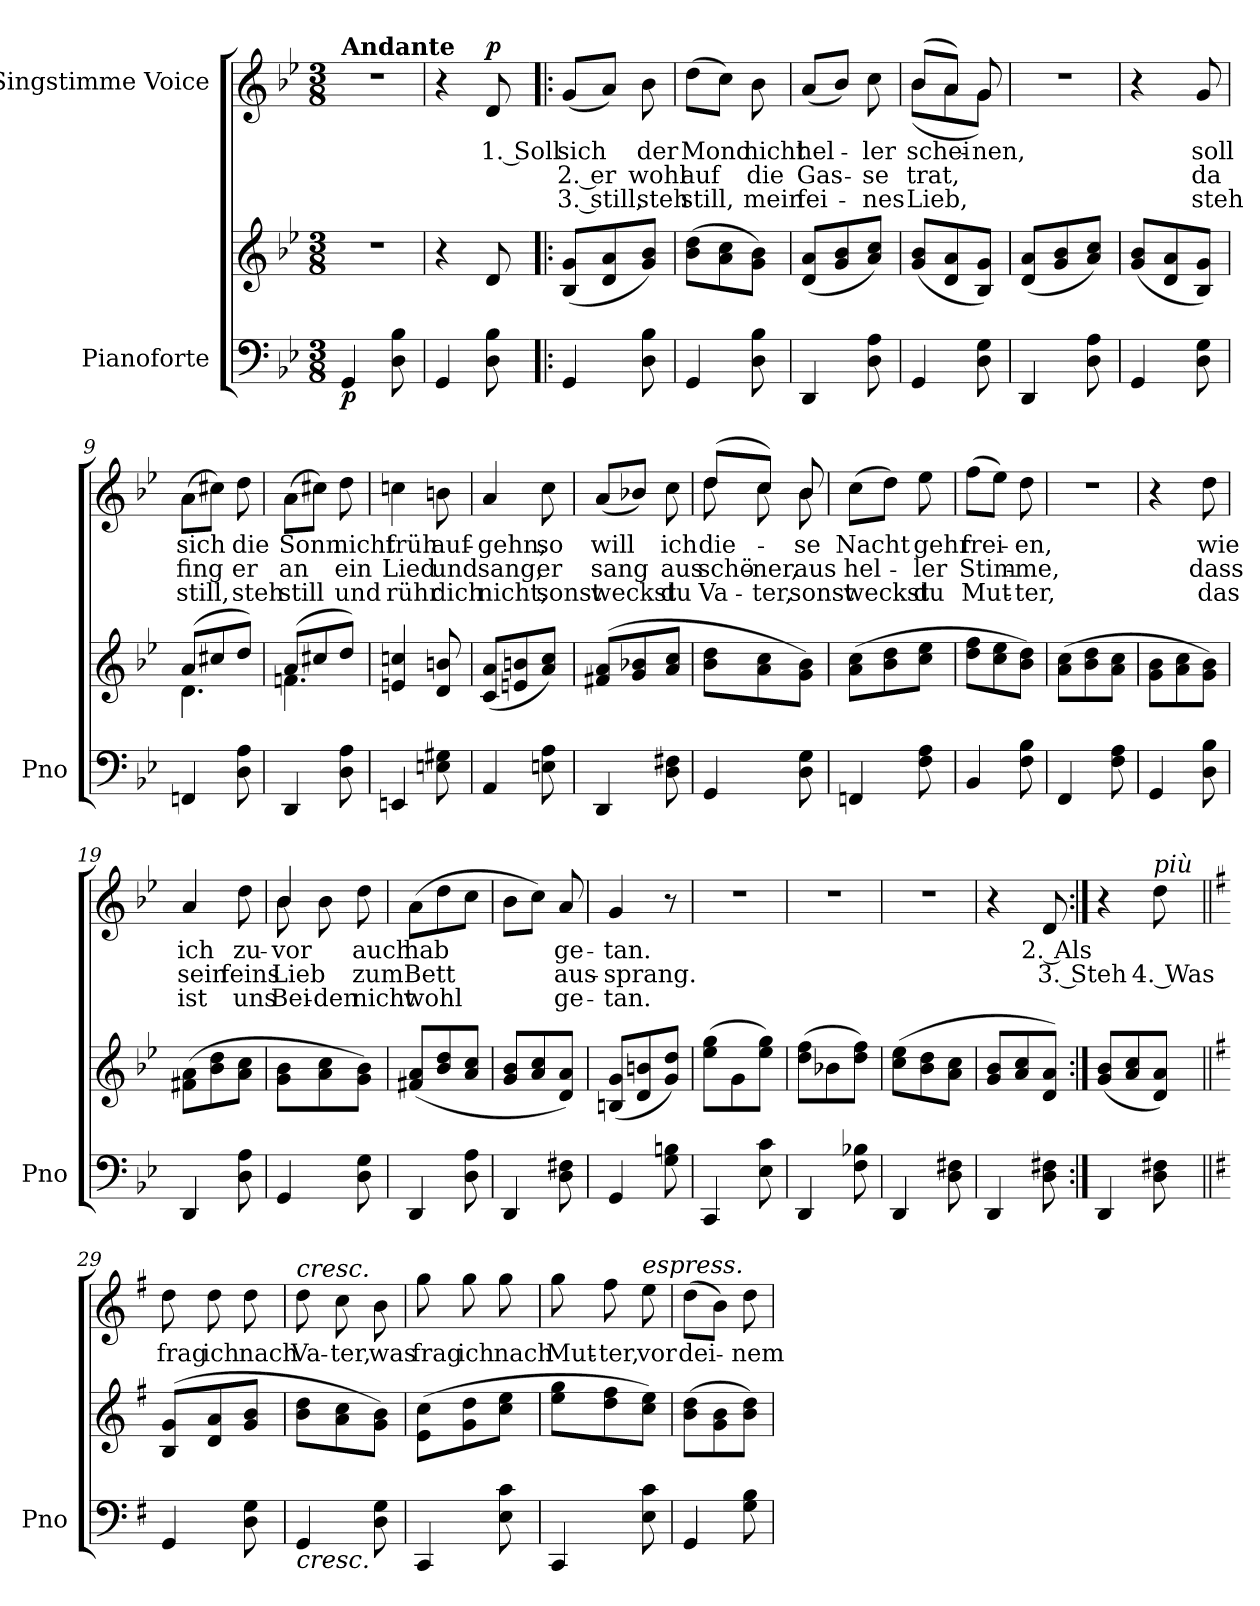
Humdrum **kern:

**kern	**kern	**dynam	**kern	**text	**text	**text	**dynam
*part2	*part2	*part2	*part1	*part1	*part1	*part1	*part1
*staff3	*staff2	*staff2/3	*staff1	*staff1	*staff1	*staff1	*staff1
*I"Pianoforte	*	*	*I"Singstimme Voice	*	*	*	*
*I'Pno	*	*	*	*	*	*	*
*clefF4	*clefG2	*	*clefG2	*	*	*	*
*k[b-e-]	*k[b-e-]	*	*k[b-e-]	*	*	*	*
*M3/8	*M3/8	*	*M3/8	*	*	*	*
=1	=1	=1	=1	=1	=1	=1	=1
!	!	!	!LO:TX:a:B:t=Andante	!	!	!	!
!	!	!LO:DY:b=2	!	!	!	!	!
4GG/	4.r	p	4.r	.	.	.	.
8D\ 8B-\	.	.	.	.	.	.	.
=2	=2	=2	=2	=2	=2	=2	=2
4GG/	4r	.	4r	.	.	.	.
!	!	!	!	!	!	!	!LO:DY:a
8D\ 8B-\	8d/	.	8d/	1. Soll	.	.	p
=3!|:	=3!|:	=3!|:	=3!|:	=3!|:	=3!|:	=3!|:	=3!|:
4GG/	(8B-/ 8g/L	.	(8g/L	sich	2. er	3. still,	.
.	8d/ 8a/	.	8a/J)	.	.	.	.
8D\ 8B-\	8g/ 8b-/J)	.	8b-\	der	wohl	steh	.
=4	=4	=4	=4	=4	=4	=4	=4
4GG/	(8b-\ 8dd\L	.	(8dd\L	Mond	auf	still,	.
.	8a\ 8cc\	.	8cc\J)	.	.	.	.
8D\ 8B-\	8g\ 8b-\J)	.	8b-\	nicht	die	mein	.
=5	=5	=5	=5	=5	=5	=5	=5
4DD/	(8d/ 8a/L	.	(8a/L	hel-	Gas-	fei-	.
.	8g/ 8b-/	.	8b-/J)	.	.	.	.
8D\ 8A\	8a/ 8cc/J)	.	8cc\	-ler	-se	-nes	.
=6	=6	=6	=6	=6	=6	=6	=6
*	*	*	*^	*	*	*	*
4GG/	(8g/ 8b-/L	.	(8b-/L	(8b-\L	schei-	trat,	Lieb,	.
.	8d/ 8a/	.	8a/J)	8a\	.	.	.	.
8D\ 8G\	8B-/ 8g/J)	.	8g/	8g\J)	-nen,	.	.	.
*	*	*	*v	*v	*	*	*	*
=7	=7	=7	=7	=7	=7	=7	=7
4DD/	(8d/ 8a/L	.	4.r	.	.	.	.
.	8g/ 8b-/	.	.	.	.	.	.
8D\ 8A\	8a/ 8cc/J)	.	.	.	.	.	.
=8	=8	=8	=8	=8	=8	=8	=8
4GG/	(8g/ 8b-/L	.	4r	.	.	.	.
.	8d/ 8a/	.	.	.	.	.	.
8D\ 8G\	8B-/ 8g/J)	.	8g/	soll	da	steh	.
=9	=9	=9	=9	=9	=9	=9	=9
*	*^	*	*	*	*	*	*
4FFn/	(8a/L	4.d\	.	(8a\L	sich	fing	still,	.
.	8cc#X/	.	.	8cc#X\J)	.	.	.	.
8D\ 8A\	8dd/J)	.	.	8dd\	die	er	steh	.
=10	=10	=10	=10	=10	=10	=10	=10	=10
4DD/	(8a/L	4.fn\	.	(8a\L	Sonn	an	still	.
.	8cc#X/	.	.	8cc#X\J)	.	.	.	.
8D\ 8A\	8dd/J)	.	.	8dd\	nicht	ein	und	.
*	*v	*v	*	*	*	*	*	*
=11	=11	=11	=11	=11	=11	=11	=11
4EEn/	4en/ 4ccn/	.	4ccn\	früh	Lied	rühr	.
8En\ 8G#X\	8d/ 8bn/	.	8bn\	auf-	und	dich	.
=12	=12	=12	=12	=12	=12	=12	=12
4AA/	(8c/ 8a/L	.	4a/	-gehn,	sang,	nicht,	.
.	8en/ 8bn/	.	.	.	.	.	.
8En\ 8A\	8a/ 8cc/J)	.	8cc\	so	er	sonst	.
=13	=13	=13	=13	=13	=13	=13	=13
4DD/	(8f#X/ 8a/L	.	(8a/L	will	sang	weckst	.
.	8g/ 8b-X/	.	8b-X/J)	.	.	.	.
8D\ 8F#X\	8a/ 8cc/J	.	8cc\	ich	aus	du	.
=14	=14	=14	=14	=14	=14	=14	=14
*	*	*	*^	*	*	*	*
4GG/	8b-\ 8dd\L	.	(8dd/L	8dd\	die-	schö-	Va-	.
.	8a\ 8cc\	.	8cc/J)	8cc\	.	-ner,	-ter,	.
8D\ 8G\	8g\ 8b-\J)	.	8b-/	8b-\	-se	aus	sonst	.
*	*	*	*v	*v	*	*	*	*
=15	=15	=15	=15	=15	=15	=15	=15
4FFn/	(8a\ 8cc\L	.	(8cc\L	Nacht	hel-	weckst	.
.	8b-\ 8dd\	.	8dd\J)	.	.	.	.
8F\ 8A\	8cc\ 8ee-\J	.	8ee-\	gehr	-ler	du	.
=16	=16	=16	=16	=16	=16	=16	=16
4BB-/	8dd\ 8ff\L	.	(8ff\L	frei-	Stim-	Mut-	.
.	8cc\ 8ee-\	.	8ee-\J)	.	.	.	.
8F\ 8B-\	8b-\ 8dd\J)	.	8dd\	-en,	-me,	-ter,	.
=17	=17	=17	=17	=17	=17	=17	=17
4FF/	(8a\ 8cc\L	.	4.r	.	.	.	.
.	8b-\ 8dd\	.	.	.	.	.	.
8F\ 8A\	8a\ 8cc\J	.	.	.	.	.	.
=18	=18	=18	=18	=18	=18	=18	=18
4GG/	8g\ 8b-\L	.	4r	.	.	.	.
.	8a\ 8cc\	.	.	.	.	.	.
8D\ 8B-\	8g\ 8b-\J)	.	8dd\	wie	dass	das	.
=19	=19	=19	=19	=19	=19	=19	=19
4DD/	(8f#X\ 8a\L	.	4a/	ich	sein	ist	.
.	8b-\ 8dd\	.	.	.	.	.	.
8D\ 8A\	8a\ 8cc\J	.	8dd\	zu-	feins	uns	.
=20	=20	=20	=20	=20	=20	=20	=20
*	*	*	*^	*	*	*	*
4GG/	8g\ 8b-\L	.	8b-\	4b-/	-vor	Lieb	Bei-	.
.	8a\ 8cc\	.	8b-\	.	.	.	-den	.
8D\ 8G\	8g\ 8b-\J)	.	8dd\	8ryy	auch	zum	nicht	.
*	*	*	*v	*v	*	*	*	*
=21	=21	=21	=21	=21	=21	=21	=21
4DD/	(<8f#X/ 8a/L	.	(8a\L	hab	Bett	wohl	.
.	8b-/ 8dd/	.	8dd\	.	.	.	.
8D\ 8A\	8a/ 8cc/J	.	8cc\J	.	.	.	.
=22	=22	=22	=22	=22	=22	=22	=22
4DD/	8g/ 8b-/L	.	8b-\L	.	.	.	.
.	8a/ 8cc/	.	8cc\J)	.	.	.	.
8D\ 8F#X\	8d/ 8a/J)	.	8a/	ge-	aus-	ge-	.
=23	=23	=23	=23	=23	=23	=23	=23
4GG/	(8Bn/ 8g/L	.	4g/	-tan.	-sprang.	-tan.	.
.	8d/ 8bn/	.	.	.	.	.	.
8G\ 8Bn\	8g/ 8dd/J)	.	8r	.	.	.	.
=24	=24	=24	=24	=24	=24	=24	=24
4CC/	(8ee-\ 8gg\L	.	4.r	.	.	.	.
.	8g\	.	.	.	.	.	.
8E-\ 8c\	8ee-\ 8gg\J)	.	.	.	.	.	.
=25	=25	=25	=25	=25	=25	=25	=25
4DD/	(8dd\ 8ff\L	.	4.r	.	.	.	.
.	8b-X\	.	.	.	.	.	.
8F\ 8B-X\	8dd\ 8ff\J)	.	.	.	.	.	.
=26	=26	=26	=26	=26	=26	=26	=26
4DD/	(8cc\ 8ee-\L	.	4.r	.	.	.	.
.	8b-\ 8dd\	.	.	.	.	.	.
8D\ 8F#X\	8a\ 8cc\J	.	.	.	.	.	.
=27	=27	=27	=27	=27	=27	=27	=27
4DD/	8g/ 8b-/L	.	4r	.	.	.	.
.	8a/ 8cc/	.	.	.	.	.	.
8D\ 8F#X\	8d/ 8a/J)	.	8d/	2. Als	3. Steh	.	.
=28:|!	=28:|!	=28:|!	=28:|!	=28:|!	=28:|!	=28:|!	=28:|!
4DD/	(8g/ 8b-/L	.	4r	.	.	.	.
.	8a/ 8cc/	.	.	.	.	.	.
!	!	!	!LO:TX:a:i:t=più	!	!	!	!
8D\ 8F#X\	8d/ 8a/J)	.	8dd\	.	4. Was	.	.
=29||	=29||	=29||	=29||	=29||	=29||	=29||	=29||
*k[f#]	*k[f#]	*	*k[f#]	*	*	*	*
!	!	!LO:DY:b	!	!	!	!	!
!	!	!LO:DY:n=1:b	!	!	!	!	!
4GG/	(8B/ 8g/L	other-dynamics f	8dd\	frag	.	.	.
.	8d/ 8a/	.	8dd\	ich	.	.	.
8D\ 8G\	8g/ 8b/J	.	8dd\	nach	.	.	.
=30	=30	=30	=30	=30	=30	=30	=30
!	!	!	!LO:TX:a:i:t=cresc.	!	!	!	!
!LO:TX:b:i:t=cresc.	!	!	!	!	!	!	!
4GG/	8b\ 8dd\L	.	8dd\	Va-	.	.	.
.	8a\ 8cc\	.	8cc\	-ter,	.	.	.
8D\ 8G\	8g\ 8b\J)	.	8b\	was	.	.	.
=31	=31	=31	=31	=31	=31	=31	=31
4CC/	(8e\ 8cc\L	.	8gg\	frag	.	.	.
.	8g\ 8dd\	.	8gg\	ich	.	.	.
8E\ 8c\	8cc\ 8ee\J	.	8gg\	nach	.	.	.
=32	=32	=32	=32	=32	=32	=32	=32
4CC/	8ee\ 8gg\L	.	8gg\	Mut-	.	.	.
.	8dd\ 8ff#\	.	8ff#\	-ter,	.	.	.
!	!	!	!LO:TX:i:t=espress.	!	!	!	!
8E\ 8c\	8cc\ 8ee\J)	.	8ee\	vor	.	.	.
=33	=33	=33	=33	=33	=33	=33	=33
4GG/	(8b\ 8dd\L	.	(8dd\L	dei-	.	.	.
.	8g\ 8b\	.	8b\J)	.	.	.	.
8G\ 8B\	8b\ 8dd\J)	.	8dd\	-nem	.	.	.
=	=	=	=	=	=	=	=
*-	*-	*-	*-	*-	*-	*-	*-
